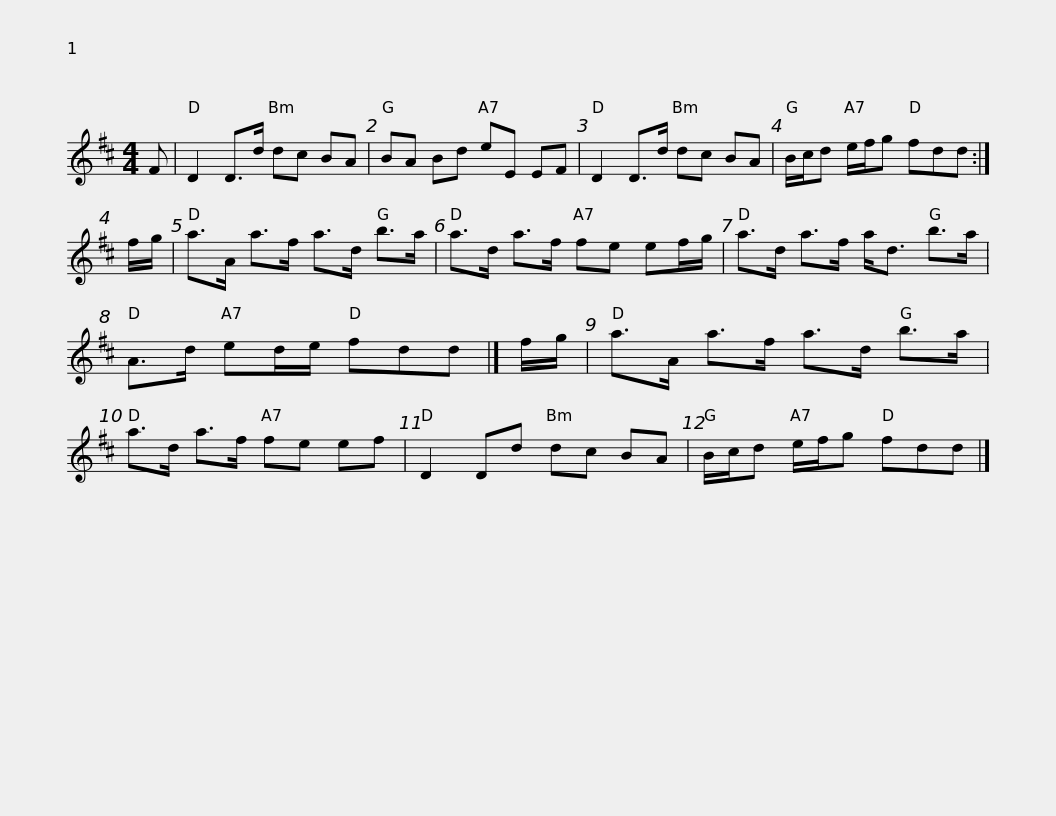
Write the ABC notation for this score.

X:1
L:1/8
M:4/4
I:linebreak $
K:D
V:1 treble
V:1
 F | D2 D>d dc BA | BA Bd eE EF | D2 D>d dc BA | B/c/d e/f/g fdd :| %5
 f/g/ |$ a>A a>f a>d b>a | a>d a>f fe ef/g/ | a>d a>f a<d b>a | A>d ed/e/ fdd |] %10
 f/g/ |$ a>A a>f a>d b>a | a>d a>f fe ef | D2 Dd dc BA | B/c/d e/f/g fdd |] %15
